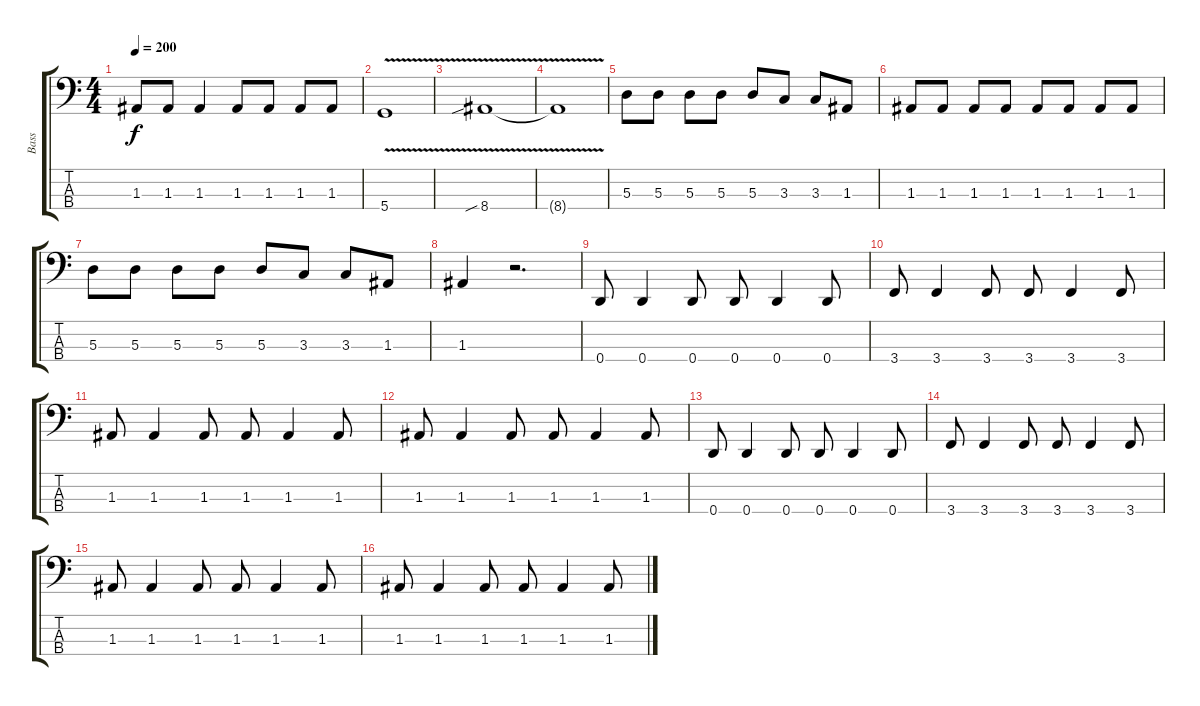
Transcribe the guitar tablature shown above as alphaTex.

\track ("Bass" "Bass") {instrument electricbassfinger}
\staff {score tabs}
\tuning (G2 D2 A1 D1) {hide}
\ts (4 4)
\tempo 200
\clef f4
\ks c
1.3{t}.8{dy f} 1.3.8 1.3.4 1.3.8 1.3.8 1.3.8 1.3.8 |
5.4{v}.1 |
8.4{v sib}.1 |
8.4{t}.1 |
5.3.8 5.3.8 5.3.8 5.3.8 5.3.8 3.3.8 3.3.8 1.3.8 |
1.3.8 1.3.8 1.3.8 1.3.8 1.3.8 1.3.8 1.3.8 1.3.8 |
5.3.8 5.3.8 5.3.8 5.3.8 5.3.8 3.3.8 3.3.8 1.3.8 |
1.3.4 r.2{d} |
0.4.8 0.4.4 0.4.8 0.4.8 0.4.4 0.4.8 |
3.4.8 3.4.4 3.4.8 3.4.8 3.4.4 3.4.8 |
1.3.8 1.3.4 1.3.8 1.3.8 1.3.4 1.3.8 |
1.3.8 1.3.4 1.3.8 1.3.8 1.3.4 1.3.8 |
0.4.8 0.4.4 0.4.8 0.4.8 0.4.4 0.4.8 |
3.4.8 3.4.4 3.4.8 3.4.8 3.4.4 3.4.8 |
1.3.8 1.3.4 1.3.8 1.3.8 1.3.4 1.3.8 |
1.3.8 1.3.4 1.3.8 1.3.8 1.3.4 1.3.8
